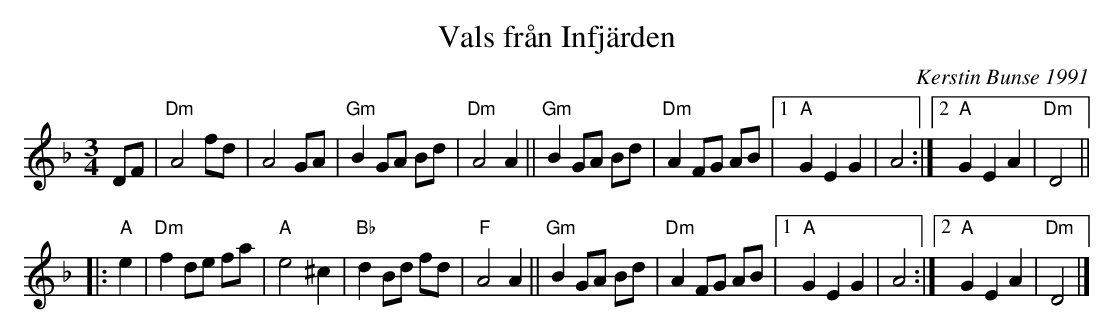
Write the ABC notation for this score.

X:1
T: Vals fr\aan Infj\"arden
C: Kerstin Bunse 1991
M: 3/4
L: 1/8
K: Dm
DF |\
"Dm"A4 fd | A4 GA | "Gm"B2 GA Bd | "Dm"A4 A2 || "Gm"B2 GA Bd |\
"Dm"A2 FG AB |1 "A"G2 E2 G2 | A4 :|2 "A"G2 E2 A2 | "Dm"D4 ||
|: "A"e2 |\
"Dm"f2 de fa | "A"e4 ^c2 | "Bb"d2 Bd fd | "F"A4 A2 || "Gm"B2 GA Bd |\
"Dm"A2 FG AB |1 "A"G2 E2 G2 | A4 :|2 "A"G2 E2 A2 | "Dm"D4 |]
